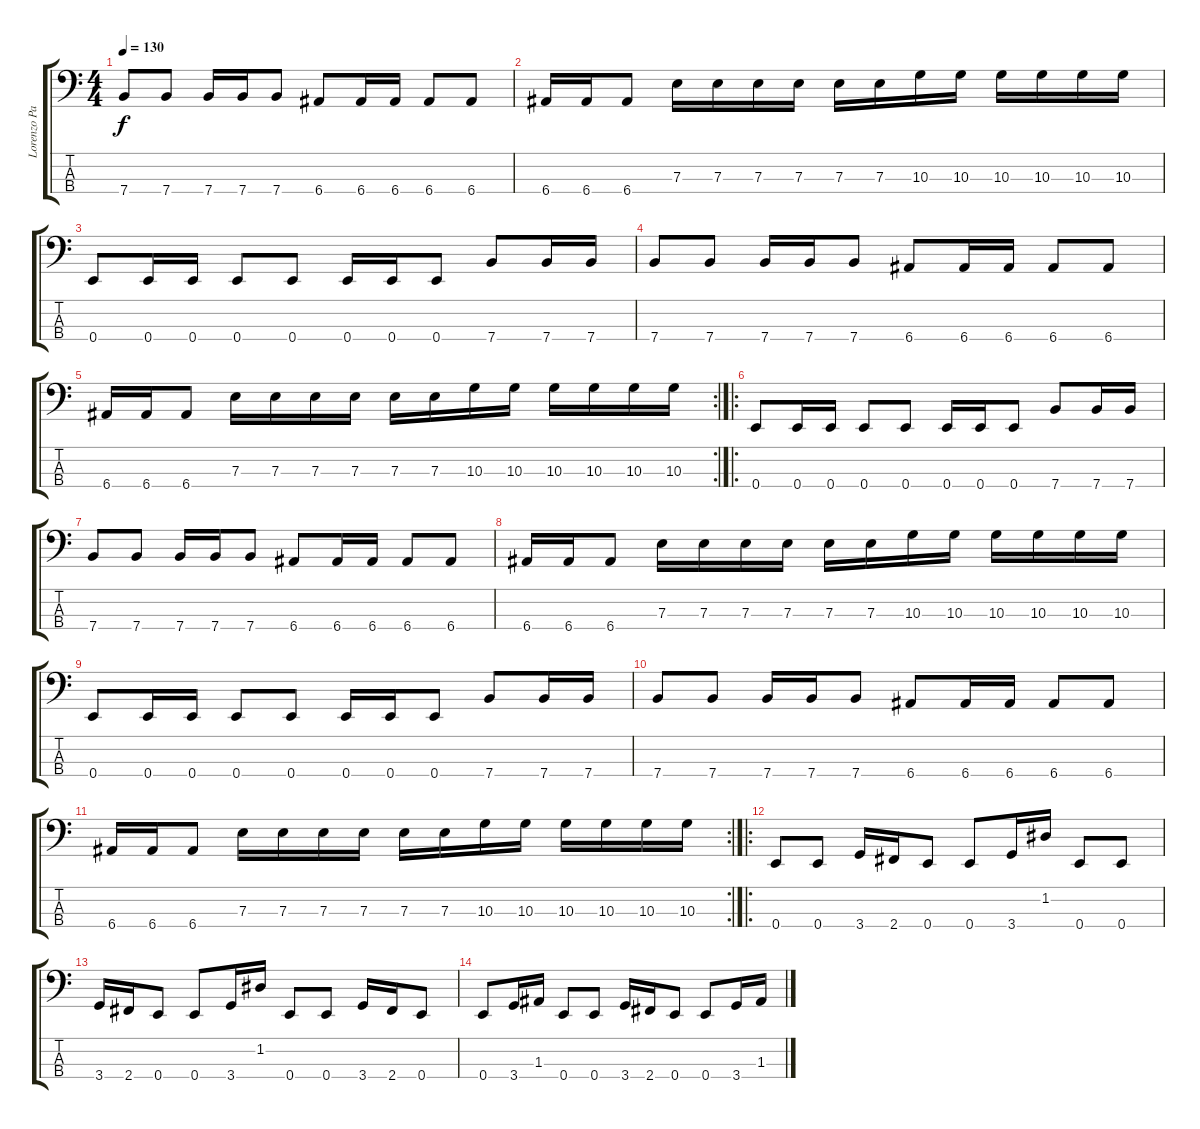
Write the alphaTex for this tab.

\track ("Lorenzo Partida" "Lorenzo Pa") {instrument electricbassfinger}
\staff {score tabs}
\tuning (G2 D2 A1 E1) {hide}
\ts (4 4)
\tempo 130
\clef f4
\ks c
7.4.8{dy f} 7.4.8 7.4.16 7.4.16 7.4.8 6.4.8 6.4.16 6.4.16 6.4.8 6.4.8 |
6.4.16 6.4.16 6.4.8 7.3.16 7.3.16 7.3.16 7.3.16 7.3.16 7.3.16 10.3.16 10.3.16 10.3.16 10.3.16 10.3.16 10.3.16 |
0.4.8 0.4.16 0.4.16 0.4.8 0.4.8 0.4.16 0.4.16 0.4.8 7.4.8 7.4.16 7.4.16 |
7.4.8 7.4.8 7.4.16 7.4.16 7.4.8 6.4.8 6.4.16 6.4.16 6.4.8 6.4.8 |
\rc 2
6.4.16 6.4.16 6.4.8 7.3.16 7.3.16 7.3.16 7.3.16 7.3.16 7.3.16 10.3.16 10.3.16 10.3.16 10.3.16 10.3.16 10.3.16 |
\ro
0.4.8 0.4.16 0.4.16 0.4.8 0.4.8 0.4.16 0.4.16 0.4.8 7.4.8 7.4.16 7.4.16 |
7.4.8 7.4.8 7.4.16 7.4.16 7.4.8 6.4.8 6.4.16 6.4.16 6.4.8 6.4.8 |
6.4.16 6.4.16 6.4.8 7.3.16 7.3.16 7.3.16 7.3.16 7.3.16 7.3.16 10.3.16 10.3.16 10.3.16 10.3.16 10.3.16 10.3.16 |
0.4.8 0.4.16 0.4.16 0.4.8 0.4.8 0.4.16 0.4.16 0.4.8 7.4.8 7.4.16 7.4.16 |
7.4.8 7.4.8 7.4.16 7.4.16 7.4.8 6.4.8 6.4.16 6.4.16 6.4.8 6.4.8 |
\rc 2
6.4.16 6.4.16 6.4.8 7.3.16 7.3.16 7.3.16 7.3.16 7.3.16 7.3.16 10.3.16 10.3.16 10.3.16 10.3.16 10.3.16 10.3.16 |
\ro
0.4.8 0.4.8 3.4.16 2.4.16 0.4.8 0.4.8 3.4.16 1.2.16 0.4.8 0.4.8 |
3.4.16 2.4.16 0.4.8 0.4.8 3.4.16 1.2.16 0.4.8 0.4.8 3.4.16 2.4.16 0.4.8 |
0.4.8 3.4.16 1.3.16 0.4.8 0.4.8 3.4.16 2.4.16 0.4.8 0.4.8 3.4.16 1.3.16
